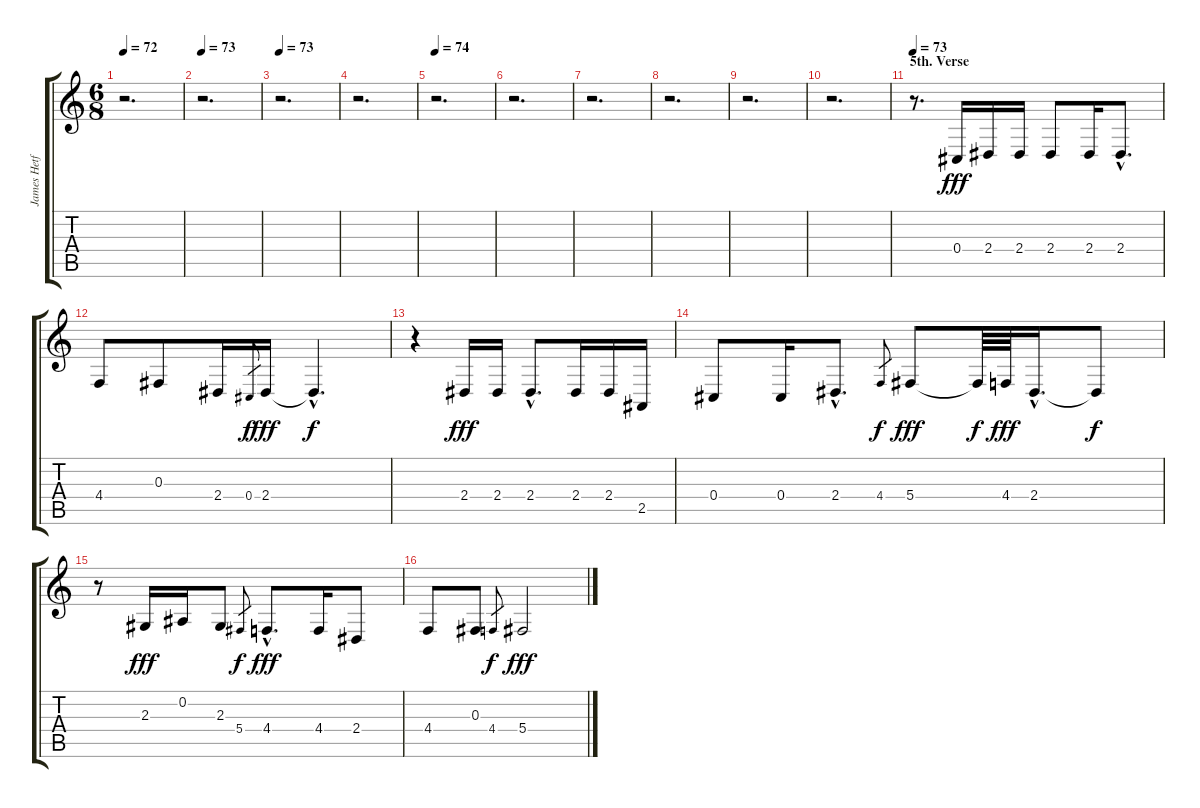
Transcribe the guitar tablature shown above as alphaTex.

\track ("James Hetfield (Voice)" "James Hetf") {instrument cello}
\staff {score tabs}
\tuning (Eb4 Bb3 Gb3 Db3 Ab2 Eb2) {hide}
\ts (6 8)
\tempo 72
\clef g2
\ks c
r.2{d dy f} |
\tempo 73
r.2{d} |
\tempo 73
r.2{d} |
r.2{d} |
\tempo 74
r.2{d} |
r.2{d} |
r.2{d} |
r.2{d} |
r.2{d} |
r.2{d} |
\section ("" "5th. Verse")
\tempo 73
r.8{d} 0.4.16{dy fff} 2.4.16 2.4.16 2.4.8 2.4.16 2.4{hac}.8{d} |
4.4.8 0.3.8 2.4.16 0.4.8{gr dy f} 2.4.16{dy fff} 2.4{hac t}.4{d dy f} |
r.4 2.4.16{dy fff} 2.4.16 2.4{hac}.8{d} 2.4.16 2.4.16 2.5.16 |
0.4.8 0.4.16 2.4{hac}.8{d} 4.4.8{gr dy f} 5.4.8{dy fff} 5.4{t}.64{dy f} 4.4.64{dy fff} 2.4{hac}.16{d} 2.4{t}.8{dy f} |
r.8 2.3.16{dy fff} 0.2.16 2.3.8 5.4.8{gr dy f} 4.4{hac}.8{d dy fff} 4.4.16 2.4.8 |
4.4.8 0.3.8 4.4.8{gr dy f} 5.4.2{dy fff}
